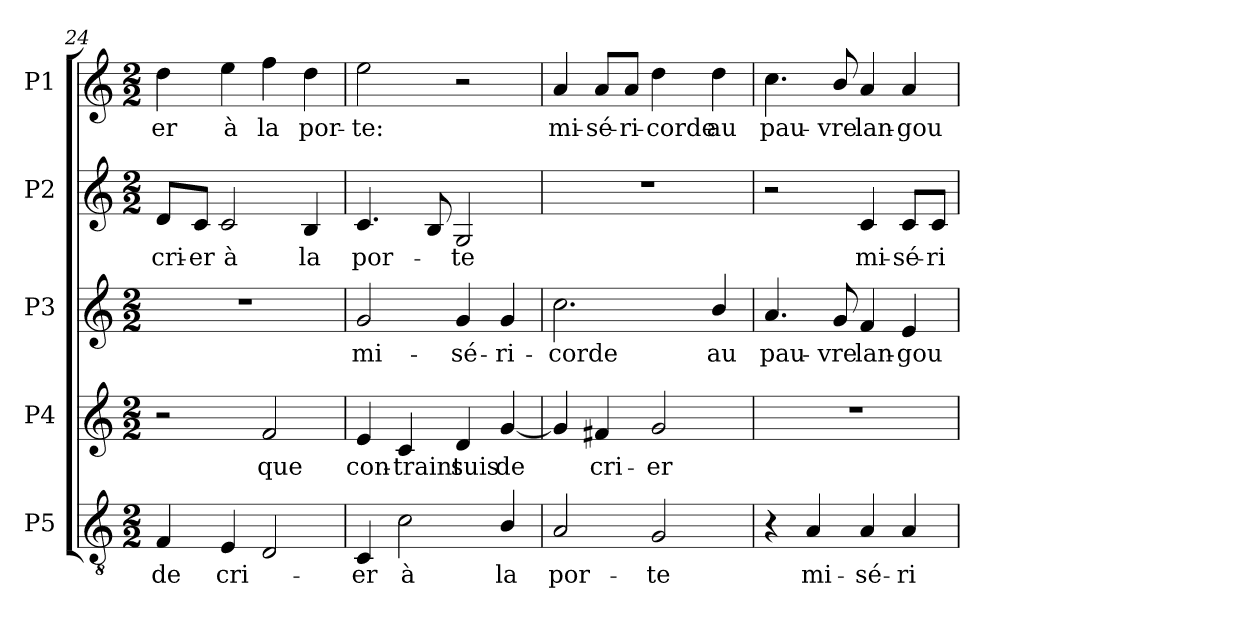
**kern	**text	**kern	**text	**kern	**text	**kern	**text	**kern	**text
*part5	*part5	*part4	*part4	*part3	*part3	*part2	*part2	*part1	*part1
*staff5	*staff5	*staff4	*staff4	*staff3	*staff3	*staff2	*staff2	*staff1	*staff1
*I"P5	*	*I"P4	*	*I"P3	*	*I"P2	*	*I"P1	*
*clefGv2	*	*clefG2	*	*clefG2	*	*clefG2	*	*clefG2	*
*ITrd7c12	*	*	*	*	*	*	*	*	*
*k[]	*	*k[]	*	*k[]	*	*k[]	*	*k[]	*
*C:	*	*C:	*	*C:	*	*C:	*	*C:	*
*M2/2	*	*M2/2	*	*M2/2	*	*M2/2	*	*M2/2	*
=24	=24	=24	=24	=24	=24	=24	=24	=24	=24
!	!LO:LY:b:color=#000000	!	!	!	!	!	!	!	!
!	!	!	!	!	!	!	!LO:LY:b:color=#000000	!	!
!	!	!	!	!	!	!	!	!	!LO:LY:b:color=#000000
4FFi/	de	2r	.	1r	.	8di/L	cri-	4ddi\	-er
!	!	!	!	!	!	!	!LO:LY:b:color=#000000	!	!
.	.	.	.	.	.	8ci/J	-er	.	.
!	!LO:LY:b:color=#000000	!	!	!	!	!	!	!	!
!	!	!	!	!	!	!	!LO:LY:b:color=#000000	!	!
!	!	!	!	!	!	!	!	!	!LO:LY:b:color=#000000
4EEi/	cri-	.	.	.	.	2ci/	à	4eei\	à
!	!	!	!LO:LY:b:color=#000000	!	!	!	!	!	!
!	!	!	!	!	!	!	!	!	!LO:LY:b:color=#000000
2DDi/	.	2fi/	que	.	.	.	.	4ffi\	la
!	!	!	!	!	!	!	!LO:LY:b:color=#000000	!	!
!	!	!	!	!	!	!	!	!	!LO:LY:b:color=#000000
.	.	.	.	.	.	4Bi/	la	4ddi\	por-
=25	=25	=25	=25	=25	=25	=25	=25	=25	=25
!	!LO:LY:b:color=#000000	!	!	!	!	!	!	!	!
!	!	!	!LO:LY:b:color=#000000	!	!	!	!	!	!
!	!	!	!	!	!LO:LY:b:color=#000000	!	!	!	!
!	!	!	!	!	!	!	!LO:LY:b:color=#000000	!	!
!	!	!	!	!	!	!	!	!	!LO:LY:b:color=#000000
4CCi/	-er	4ei/	con-	2gi/	mi-	4.ci/	por-	2eei\	-te:
!	!LO:LY:b:color=#000000	!	!	!	!	!	!	!	!
!	!	!	!LO:LY:b:color=#000000	!	!	!	!	!	!
2Ci\	à	4ci/	-traint	.	.	.	.	.	.
.	.	.	.	.	.	8Bi/	.	.	.
!	!	!	!LO:LY:b:color=#000000	!	!	!	!	!	!
!	!	!	!	!	!LO:LY:b:color=#000000	!	!	!	!
!	!	!	!	!	!	!	!LO:LY:b:color=#000000	!	!
.	.	4di/	suis	4gi/	-sé-	2Gi/	-te	2r	.
!	!LO:LY:b:color=#000000	!	!	!	!	!	!	!	!
!	!	!	!LO:LY:b:color=#000000	!	!	!	!	!	!
!	!	!	!	!	!LO:LY:b:color=#000000	!	!	!	!
4BBi/	la	[4gi/	de	4gi/	-ri-	.	.	.	.
=26	=26	=26	=26	=26	=26	=26	=26	=26	=26
!	!LO:LY:b:color=#000000	!	!	!	!	!	!	!	!
!	!	!	!	!	!LO:LY:b:color=#000000	!	!	!	!
!	!	!	!	!	!	!	!	!	!LO:LY:b:color=#000000
2AAi/	por-	4gi/]	.	2.cci\	-corde	1r	.	4ai/	mi-
!	!	!	!LO:LY:b:color=#000000	!	!	!	!	!	!
!	!	!	!	!	!	!	!	!	!LO:LY:b:color=#000000
.	.	4f#Xi/	cri-	.	.	.	.	8ai/L	-sé-
!	!	!	!	!	!	!	!	!	!LO:LY:b:color=#000000
.	.	.	.	.	.	.	.	8ai/J	-ri-
!	!LO:LY:b:color=#000000	!	!	!	!	!	!	!	!
!	!	!	!LO:LY:b:color=#000000	!	!	!	!	!	!
!	!	!	!	!	!	!	!	!	!LO:LY:b:color=#000000
2GGi/	-te	2gi/	-er	.	.	.	.	4ddi\	-corde
!	!	!	!	!	!LO:LY:b:color=#000000	!	!	!	!
!	!	!	!	!	!	!	!	!	!LO:LY:b:color=#000000
.	.	.	.	4bi/	au	.	.	4ddi\	au
!!LO:PB:g=z
=27	=27	=27	=27	=27	=27	=27	=27	=27	=27
!	!	!	!	!	!LO:LY:b:color=#000000	!	!	!	!
!	!	!	!	!	!	!	!	!	!LO:LY:b:color=#000000
4r	.	1r	.	4.ai/	pau-	2r	.	4.cci\	pau-
!	!LO:LY:b:color=#000000	!	!	!	!	!	!	!	!
4AAi/	mi-	.	.	.	.	.	.	.	.
!	!	!	!	!	!LO:LY:b:color=#000000	!	!	!	!
!	!	!	!	!	!	!	!	!	!LO:LY:b:color=#000000
.	.	.	.	8gi/	-vre	.	.	8bi/	-vre
!	!LO:LY:b:color=#000000	!	!	!	!	!	!	!	!
!	!	!	!	!	!LO:LY:b:color=#000000	!	!	!	!
!	!	!	!	!	!	!	!LO:LY:b:color=#000000	!	!
!	!	!	!	!	!	!	!	!	!LO:LY:b:color=#000000
4AAi/	-sé-	.	.	4fi/	lan-	4ci/	mi-	4ai/	lan-
!	!LO:LY:b:color=#000000	!	!	!	!	!	!	!	!
!	!	!	!	!	!LO:LY:b:color=#000000	!	!	!	!
!	!	!	!	!	!	!	!LO:LY:b:color=#000000	!	!
!	!	!	!	!	!	!	!	!	!LO:LY:b:color=#000000
4AAi/	-ri-	.	.	4ei/	-gou-	8ci/L	-sé-	4ai/	-gou-
!	!	!	!	!	!	!	!LO:LY:b:color=#000000	!	!
.	.	.	.	.	.	8ci/J	-ri-	.	.
=	=	=	=	=	=	=	=	=	=
*-	*-	*-	*-	*-	*-	*-	*-	*-	*-
